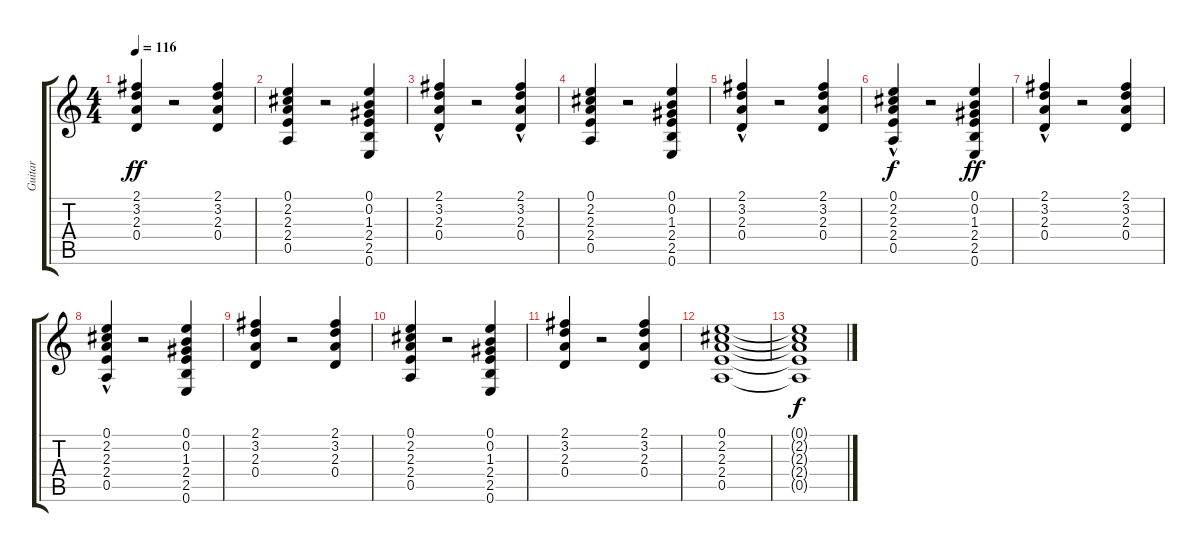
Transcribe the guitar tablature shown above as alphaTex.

\track ("Guitar" "Guitar") {instrument distortionguitar}
\staff {score tabs}
\tuning (E4 B3 G3 D3 A2 E2) {hide}
\ts (4 4)
\tempo 116
\clef g2
\ks c
(2.1 3.2 2.3 0.4).4{dy ff} r.2 (2.1 3.2 2.3 0.4).4 |
(0.1 2.2 2.3 2.4 0.5).4 r.2 (0.1 0.2 1.3 2.4 2.5 0.6).4 |
(2.1 3.2 2.3{hac} 0.4).4 r.2 (2.1 3.2{hac} 2.3{hac} 0.4).4 |
(0.1 2.2 2.3 2.4 0.5).4 r.2 (0.1 0.2 1.3 2.4 2.5 0.6).4 |
(2.1 3.2{hac} 2.3 0.4).4 r.2 (2.1 3.2 2.3 0.4).4 |
(0.1 2.2 2.3 2.4{hac} 0.5).4{dy f} r.2 (0.1 0.2 1.3 2.4 2.5 0.6).4{dy ff} |
(2.1 3.2{hac} 2.3 0.4).4 r.2 (2.1 3.2 2.3 0.4).4 |
(0.1 2.2 2.3{hac} 2.4{hac} 0.5).4 r.2 (0.1 0.2 1.3 2.4 2.5 0.6).4 |
(2.1 3.2 2.3 0.4).4 r.2 (2.1 3.2 2.3 0.4).4 |
(0.1 2.2 2.3 2.4 0.5).4 r.2 (0.1 0.2 1.3 2.4 2.5 0.6).4 |
(2.1 3.2 2.3 0.4).4 r.2 (2.1 3.2 2.3 0.4).4 |
(0.1 2.2 2.3 2.4 0.5).1 |
(0.1{t} 2.2{t} 2.3{t} 2.4{t} 0.5{t}).1{dy f}
